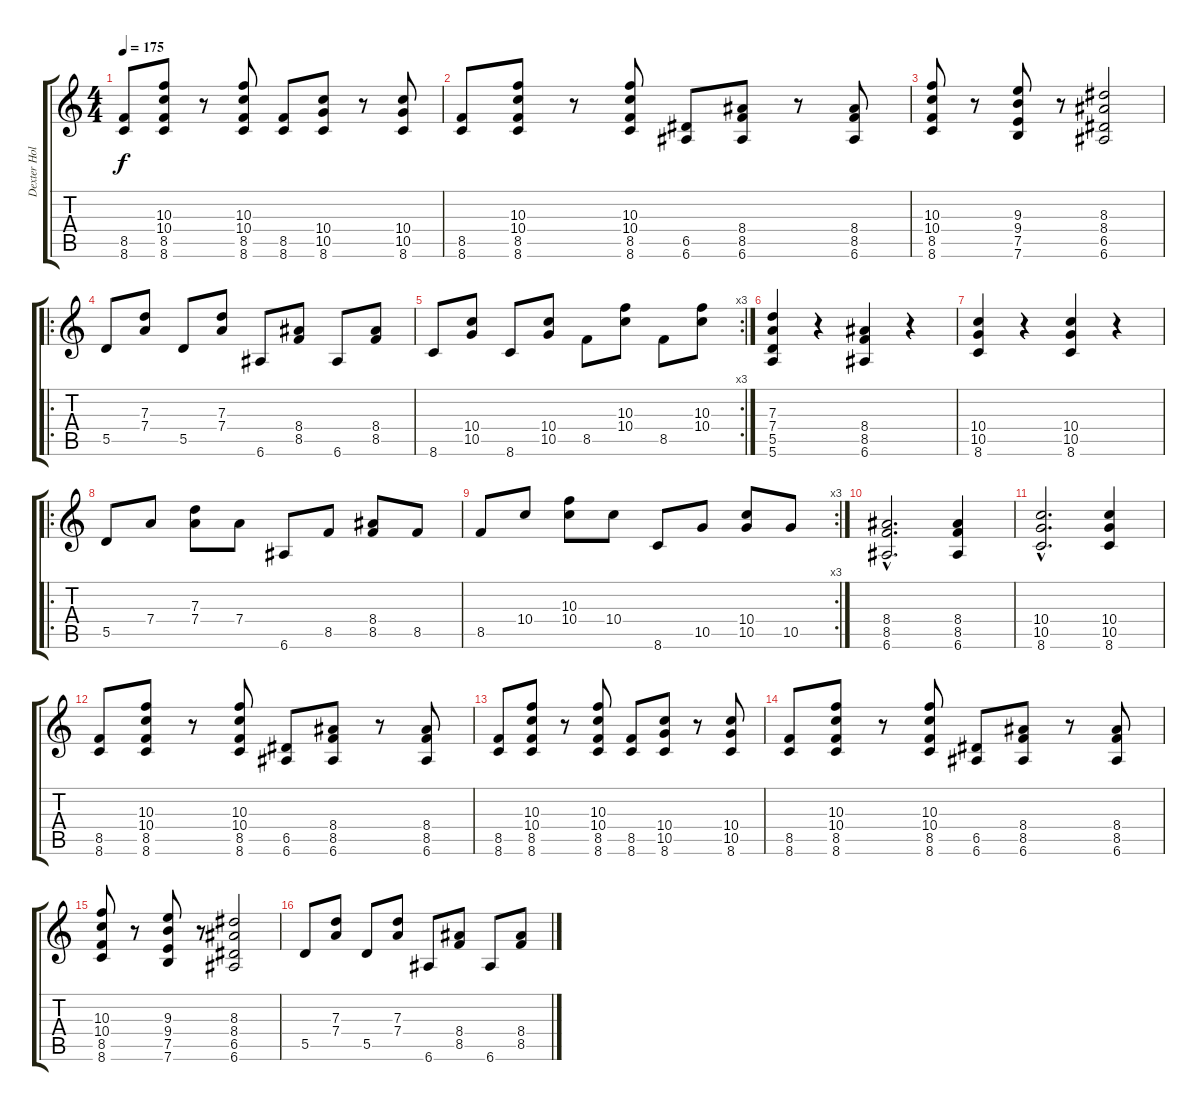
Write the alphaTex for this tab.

\track ("Dexter Holland" "Dexter Hol") {instrument acousticguitarsteel}
\staff {score tabs}
\tuning (E4 B3 G3 D3 A2 E2) {hide}
\ts (4 4)
\tempo 175
\clef g2
\ks c
(8.5 8.6).8{dy f} (10.3 10.4 8.5 8.6).8 r.8 (10.3 10.4 8.5 8.6).8 (8.5 8.6).8 (10.4 10.5 8.6).8 r.8 (10.4 10.5 8.6).8 |
(8.5 8.6).8 (10.3 10.4 8.5 8.6).8 r.8 (10.3 10.4 8.5 8.6).8 (6.5 6.6).8 (8.4 8.5 6.6).8 r.8 (8.4 8.5 6.6).8 |
(10.3 10.4 8.5 8.6).8 r.8 (9.3 9.4 7.5 7.6).8 r.8 (8.3 8.4 6.5 6.6).2 |
\ro
5.5.8 (7.3 7.4).8 5.5.8 (7.3 7.4).8 6.6.8 (8.4 8.5).8 6.6.8 (8.4 8.5).8 |
\rc 3
8.6.8 (10.4 10.5).8 8.6.8 (10.4 10.5).8 8.5.8 (10.3 10.4).8 8.5.8 (10.3 10.4).8 |
(7.3 7.4 5.5 5.6).4 r.4 (8.4 8.5 6.6).4 r.4 |
(10.4 10.5 8.6).4 r.4 (10.4 10.5 8.6).4 r.4 |
\ro
5.5.8 7.4.8 (7.3 7.4).8 7.4.8 6.6.8 8.5.8 (8.4 8.5).8 8.5.8 |
\rc 3
8.5.8 10.4.8 (10.3 10.4).8 10.4.8 8.6.8 10.5.8 (10.4 10.5).8 10.5.8 |
(8.4{hac} 8.5{hac} 6.6{hac}).2{d} (8.4 8.5 6.6).4 |
(10.4{hac} 10.5{hac} 8.6{hac}).2{d} (10.4 10.5 8.6).4 |
(8.5 8.6).8 (10.3 10.4 8.5 8.6).8 r.8 (10.3 10.4 8.5 8.6).8 (6.5 6.6).8 (8.4 8.5 6.6).8 r.8 (8.4 8.5 6.6).8 |
(8.5 8.6).8 (10.3 10.4 8.5 8.6).8 r.8 (10.3 10.4 8.5 8.6).8 (8.5 8.6).8 (10.4 10.5 8.6).8 r.8 (10.4 10.5 8.6).8 |
(8.5 8.6).8 (10.3 10.4 8.5 8.6).8 r.8 (10.3 10.4 8.5 8.6).8 (6.5 6.6).8 (8.4 8.5 6.6).8 r.8 (8.4 8.5 6.6).8 |
(10.3 10.4 8.5 8.6).8 r.8 (9.3 9.4 7.5 7.6).8 r.8 (8.3 8.4 6.5 6.6).2 |
5.5.8 (7.3 7.4).8 5.5.8 (7.3 7.4).8 6.6.8 (8.4 8.5).8 6.6.8 (8.4 8.5).8
